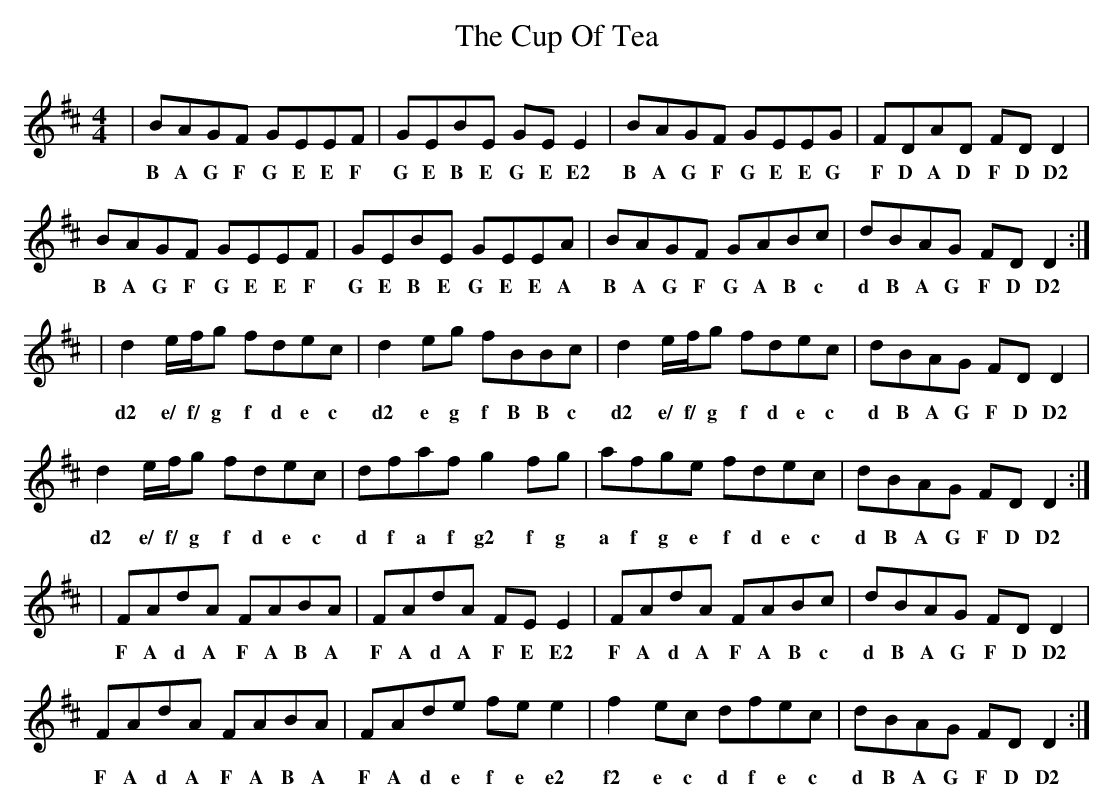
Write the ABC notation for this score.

X:1
T: Cup Of Tea, The
M: 4/4
L: 1/8
K: Edor
|BAGF GEEF|GEBE GEE2|BAGF GEEG|FDAD FDD2|
w: B A G F G E E F G E B E G E E2 B A G F G E E G F D A D F D D2
BAGF GEEF|GEBE GEEA|BAGF GABc|dBAG FD D2:|
w: B A G F G E E F G E B E G E E A B A G F G A B c d B A G F D D2
K:D
|d2 e/f/g fdec|d2 eg fBBc|d2 e/f/g fdec|dBAG FD D2|
w: d2 e/ f/ g f d e c d2 e g f B B c d2 e/ f/ g f d e c d B A G F D D2
d2 e/f/g fdec|dfaf g2 fg|afge fdec|dBAG FD D2:|
w: d2 e/ f/ g f d e c d f a f g2 f g a f g e f d e c d B A G F D D2
|FAdA FABA|FAdA FEE2|FAdA FABc|dBAG FD D2|
w: F A d A F A B A F A d A F E E2 F A d A F A B c d B A G F D D2
FAdA FABA|FAde fee2|f2ec dfec|dBAG FD D2:|
w: F A d A F A B A F A d e f e e2 f2 e c d f e c d B A G F D D2
